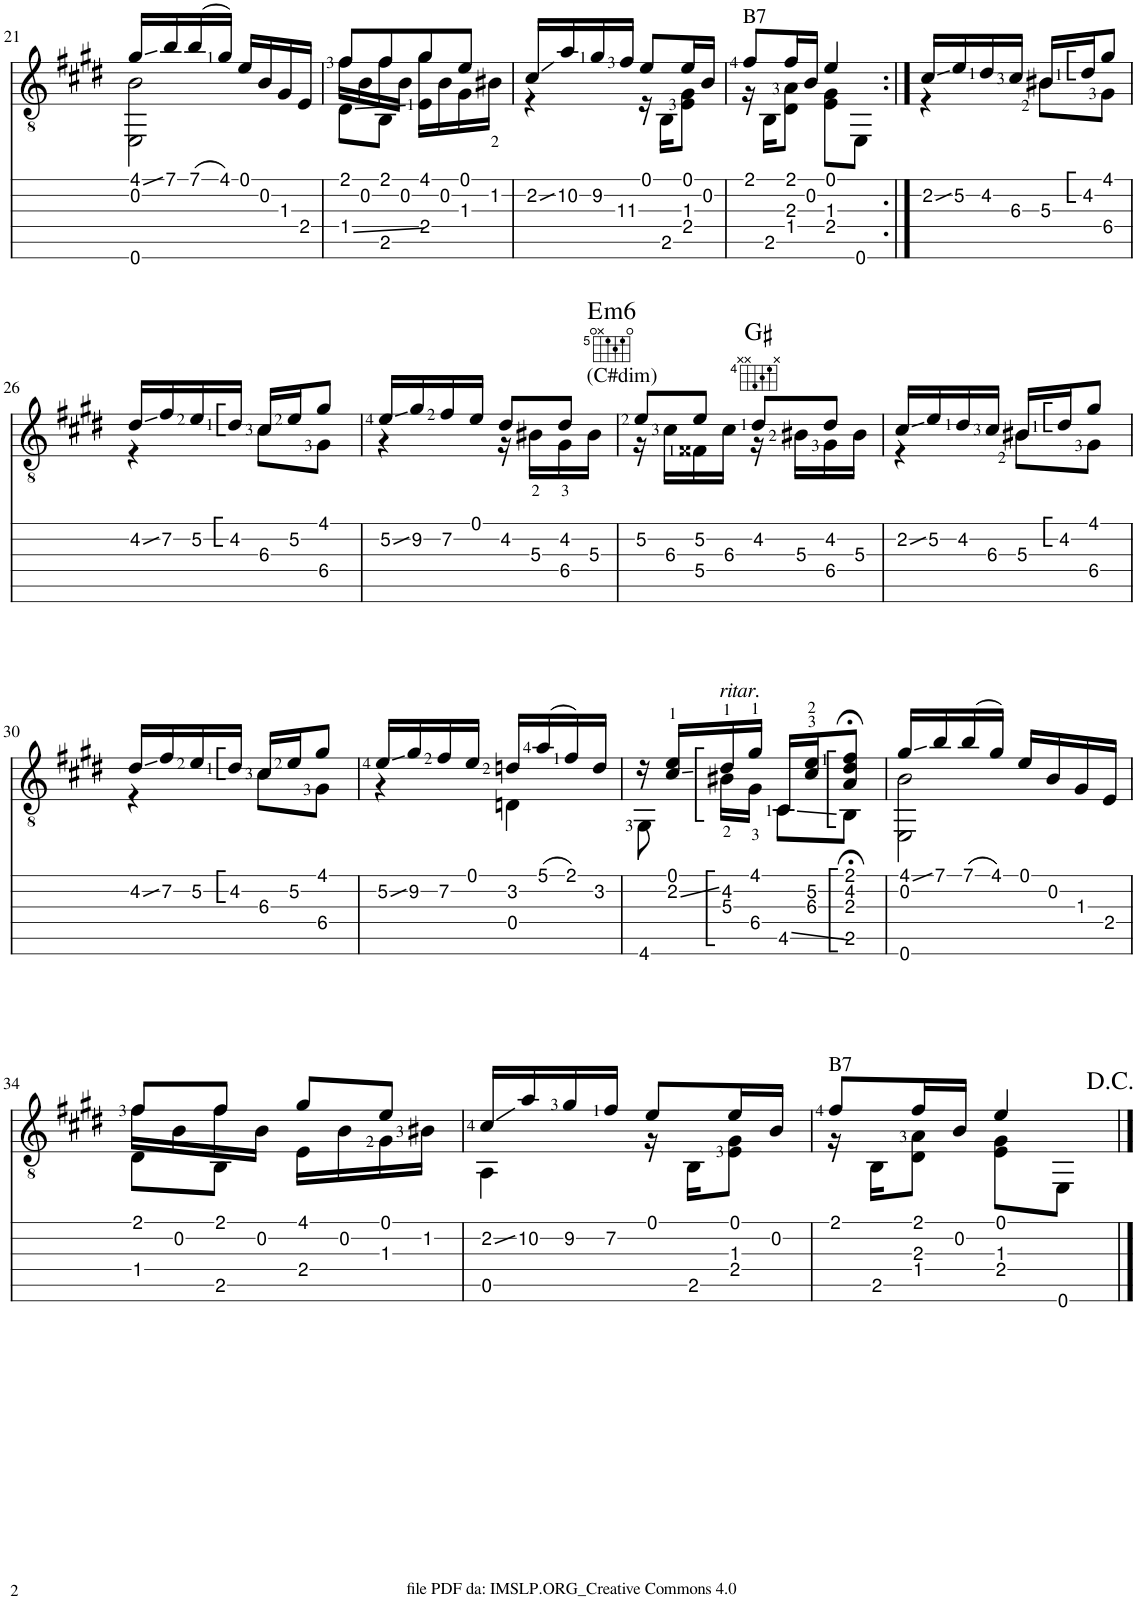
**kern	**kern	**harte
*part1	*part1	*part1
*staff2	*staff1	*
*I"Guitar	*	*
*I'Guit.	*	*
!!LO:PB:g=z
*	*clefGv2	*
*k[f#c#g#d#]	*k[f#c#g#d#]	*
*M2/4	*M2/4	*
=21	=21	=21
*^	*^	*
16g#LL	2EE 2B	16g#/LL	2EE\ 2B\	.
16bJ	.	16b/	.	.
16bL	.	(16b/	.	.
16g#JJ	.	16g#/JJ)	.	.
16eLL	.	16e/LL	.	.
16BJ	.	16B/	.	.
16G#L	.	16G#/	.	.
16EJJ	.	16E/JJ	.	.
=22	=22	=22	=22	=22
*	*^	*	*^	*
8f#L	16f#LL	8D#L	8f#/L	16f#\LL	8D#\L	.
.	16BJ	.	.	16B\	.	.
8f#J	16f#L	8BBJ	8f#/	16f#\	8BB\J	.
.	16BJJ	.	.	16B\JJ	.	.
8g#L	16E\ 16g#\LL	4ryy	8g#/	16E\ 16g#\LL	4ryy	.
.	16BJ	.	.	16B\	.	.
8eJ	16G#L	.	8e/J	16G#\	.	.
.	16B#JJ	.	.	16B#X\JJ	.	.
*	*v	*v	*	*	*	*
*	*	*	*v	*v	*
=23	=23	=23	=23	=23
16c#LL	4r	16c#/LL	4r	.
16aJ	.	16a/	.	.
16g#L	.	16g#/	.	.
16f#JJ	.	16f#/JJ	.	.
8eL	16r	8e/L	16r	.
.	16BBKL	.	16BB\KL	.
16eL	8E\ 8G#\J	16e/L	8E\ 8G#\J	.
16BJJ	.	16B/JJ	.	.
=24	=24	=24	=24	=24
!	!	!LO:TX:a:t=B7	!	!
8f#L	16r	8f#/L	16r	.
.	16BBKL	.	16BB\KL	.
16f#L	8D#\ 8A\J	16f#/L	8D#\ 8A\J	.
16BJJ	.	16B/JJ	.	.
4e	8E\ 8G#\L	4e/	8E\ 8G#\L	.
.	8EEJ	.	8EE\J	.
=25:|!	=25:|!	=25:|!	=25:|!	=25:|!
16c#LL	4r	16c#/LL	4r	.
16eJ	.	16e/	.	.
16d#L	.	16d#/	.	.
16c#JJ	.	16c#/JJ	.	.
16B#LL	8B#L	16B#X/LL	8B#\L	.
16d#::J	.	16d#::/J	.	.
8g#J	8G#J	8g#/J	8G#\J	.
!!LO:LB:g=z	!!
=26	=26	=26	=26	=26
16d#LL	4r	16d#/LL	4r	.
16f#J	.	16f#/	.	.
16eL	.	16e/	.	.
16d#::JJ	.	16d#::/JJ	.	.
16c#LL	8c#L	16c#/LL	8c#\L	.
16eJ	.	16e/J	.	.
8g#J	8G#J	8g#/J	8G#\J	.
=27	=27	=27	=27	=27
16eLL	4r	16e/LL	4r	.
16g#J	.	16g#/	.	.
16f#L	.	16f#/	.	.
16eJJ	.	16e/JJ	.	.
8d#L	16r	8d#/L	16r	.
.	16B#LL	.	16B#X\LL	.
8d#J	16G#	8d#/J	16G#\	.
!	!	!	!LO:TX:a:t=(C#dim)	!
.	16B#JJ	.	16B#\JJ	.
=28	=28	=28	=28	=28
!	!	!	!	!LO:H:kt=m6
8eL	16r	8e/L	16r	E:min6
.	16c#LL	.	16c#\LL	.
8eJ	16F##	8e/J	16F##X\	.
.	16c#JJ	.	16c#\JJ	.
8d#L	16r	8d#/L	16r	G#:maj
.	16B#LL	.	16B#X\LL	.
8d#J	16G#	8d#/J	16G#\	.
.	16B#JJ	.	16B#\JJ	.
=29	=29	=29	=29	=29
16c#LL	4r	16c#/LL	4r	.
16eJ	.	16e/	.	.
16d#L	.	16d#/	.	.
16c#JJ	.	16c#/JJ	.	.
16B#XLL	8B#L	16B#X/LL	8B#\L	.
16d#::J	.	16d#::/J	.	.
8g#J	8G#J	8g#/J	8G#\J	.
!!LO:LB:g=z	!!
=30	=30	=30	=30	=30
16d#LL	4r	16d#/LL	4r	.
16f#J	.	16f#/	.	.
16eL	.	16e/	.	.
16d#::JJ	.	16d#::/JJ	.	.
16c#LL	8c#L	16c#/LL	8c#\L	.
16eJ	.	16e/J	.	.
8g#J	8G#J	8g#/J	8G#\J	.
=31	=31	=31	=31	=31
16eLL	4r	16e/LL	4r	.
16g#J	.	16g#/	.	.
16f#L	.	16f#/	.	.
16eJJ	.	16e/JJ	.	.
16dLL	4D	16dn/LL	4Dn\	.
16aJ	.	(16a/	.	.
16f#L	.	16f#/)	.	.
16dJJ	.	16d/JJ	.	.
=32	=32	=32	=32	=32
16r	8GG#L	16r	8GG#\	.
16c#\ 16e\LL	.	16c#/ 16e/LL	.	.
!	!	!LO:TX:a:i:t=ritar.	!	!
16d#::	16B#L	16d#::/	16B#X\LL	.
16g#JJ	16G#JJ	16g#/JJ	16G#\JJ	.
16C#LL	8C#L	16C#/LL	8C#\L	.
16c#\ 16e\J	.	16c#/ 16e/J	.	.
8A::;<\ 8d#::;<\ 8f#::;<\J	8BBJ	8A/::;< 8d#/::;< 8f#/::;<J	8BB\J	.
=33	=33	=33	=33	=33
16g#LL	2EE 2B	16g#/LL	2EE\ 2B\	.
16bJ	.	16b/	.	.
16bL	.	(16b/	.	.
16g#JJ	.	16g#/JJ)	.	.
16eLL	.	16e/LL	.	.
16BJ	.	16B/	.	.
16G#L	.	16G#/	.	.
16EJJ	.	16E/JJ	.	.
!!LO:LB:g=z
=34	=34	=34	=34	=34
*	*^	*	*^	*
8f#L	16f#LL	8D#L	8f#/L	16f#\LL	8D#\L	.
.	16BJ	.	.	16B\	.	.
8f#J	16f#L	8BBJ	8f#/J	16f#\	8BB\J	.
.	16BJJ	.	.	16B\JJ	.	.
8g#L	16ELL	4ryy	8g#/L	16E\LL	4ryy	.
.	16BJ	.	.	16B\	.	.
8eJ	16G#L	.	8e/J	16G#\	.	.
.	16B#JJ	.	.	16B#X\JJ	.	.
*	*v	*v	*	*	*	*
*	*	*	*v	*v	*
=35	=35	=35	=35	=35
16c#LL	4AA	16c#/LL	4AA\	.
16aJ	.	16a/	.	.
16g#L	.	16g#/	.	.
16f#JJ	.	16f#/JJ	.	.
8eL	16r	8e/L	16r	.
.	16BBKL	.	16BB\KL	.
16eL	8E\ 8G#\J	16e/L	8E\ 8G#\J	.
16BJJ	.	16B/JJ	.	.
=36	=36	=36	=36	=36
!	!	!LO:TX:a:t=B7	!	!
8f#L	16r	8f#/L	16r	.
.	16BBKL	.	16BB\KL	.
16f#L	8D#\ 8A\J	16f#/L	8D#\ 8A\J	.
16BJJ	.	16B/JJ	.	.
4e	8E\ 8G#\L	4e/	8E\ 8G#\L	.
.	8EEJ	.	8EE\J	.
*v	*v	*	*	*
*	*v	*v	*
==	==	==
*-	*-	*-
